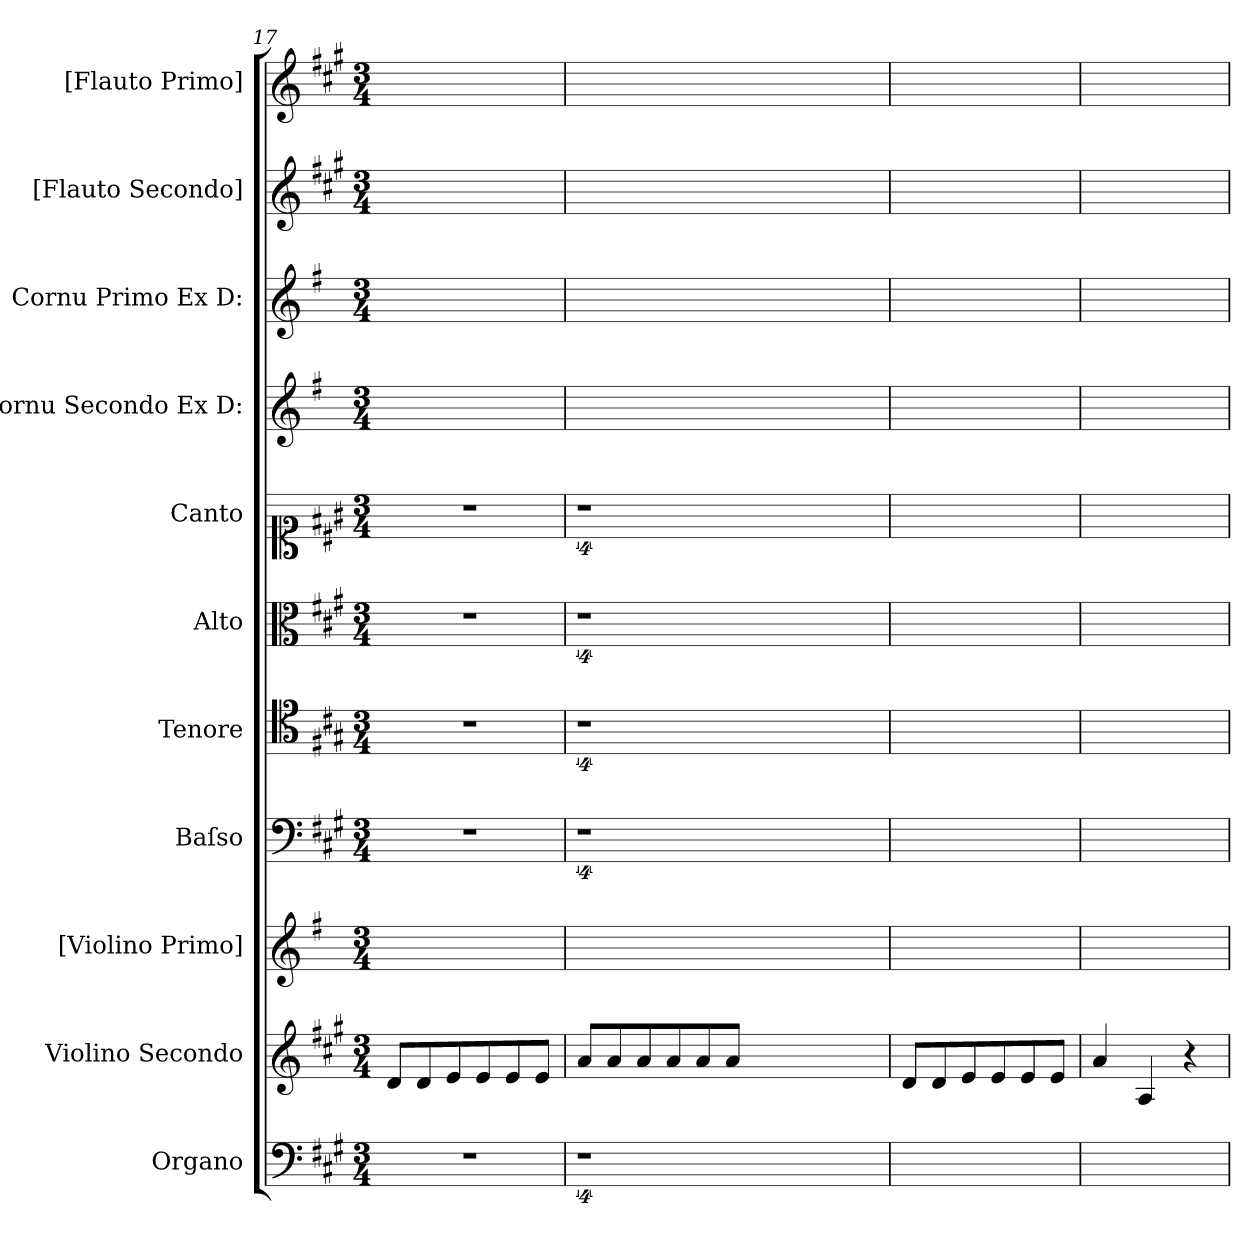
**kern	**kern	**kern	**kern	**kern	**kern	**kern	**kern	**kern	**kern	**kern
*part11	*part10	*part9	*part8	*part7	*part6	*part5	*part4	*part3	*part2	*part1
*staff11	*staff10	*staff9	*staff8	*staff7	*staff6	*staff5	*staff4	*staff3	*staff2	*staff1
*I"Organo	*I"Violino Secondo	*I"[Violino Primo]	*I"Baſso	*I"Tenore	*I"Alto	*I"Canto	*I"Cornu Secondo Ex D:	*I"Cornu Primo Ex D:	*I"[Flauto Secondo]	*I"[Flauto Primo]
*I'org	*I'vl 2	*I'[vl 1]	*I'B	*I'T	*I'A	*	*	*	*I'[fl 2]	*I'[fl 1]
*clefF4	*clefG2	*clefG2	*clefF4	*clefC4	*clefC3	*clefC1	*clefG2	*clefG2	*clefG2	*clefG2
*	*	*ITrd-1c-2	*	*	*	*	*ITrd-1c-2	*ITrd-1c-2	*	*
*k[f#c#g#]	*k[f#c#g#]	*k[f#c#g#]	*k[f#c#g#]	*k[f#c#g#]	*k[f#c#g#]	*k[f#c#g#]	*k[f#c#g#]	*k[f#c#g#]	*k[f#c#g#]	*k[f#c#g#]
*f#:	*f#:	*f#:	*f#:	*f#:	*f#:	*f#:	*f#:	*f#:	*f#:	*f#:
*M3/4	*M3/4	*M3/4	*M3/4	*M3/4	*M3/4	*M3/4	*M3/4	*M3/4	*M3/4	*M3/4
=17	=17	=17	=17	=17	=17	=17	=17	=17	=17	=17
2.r	8d/L	2.ryy	2.r	2.r	2.r	2.r	2.ryy	2.ryy	2.ryy	2.ryy
.	8d/	.	.	.	.	.	.	.	.	.
.	8e/	.	.	.	.	.	.	.	.	.
.	8e/	.	.	.	.	.	.	.	.	.
.	8e/	.	.	.	.	.	.	.	.	.
.	8e/J	.	.	.	.	.	.	.	.	.
=18	=18	=18	=18	=18	=18	=18	=18	=18	=18	=18
4%9r	8a/L	2.ryy	4%9r	4%9r	4%9r	4%9r	2.ryy	2.ryy	2.ryy	2.ryy
.	8a/	.	.	.	.	.	.	.	.	.
.	8a/	.	.	.	.	.	.	.	.	.
.	8a/	.	.	.	.	.	.	.	.	.
.	8a/	.	.	.	.	.	.	.	.	.
.	8a/J	.	.	.	.	.	.	.	.	.
.	1.ryy	1.ryy	.	.	.	.	1.ryy	1.ryy	1.ryy	1.ryy
=19	=19	=19	=19	=19	=19	=19	=19	=19	=19	=19
2.ryy	8d/L	2.ryy	2.ryy	2.ryy	2.ryy	2.ryy	2.ryy	2.ryy	2.ryy	2.ryy
.	8d/	.	.	.	.	.	.	.	.	.
.	8e/	.	.	.	.	.	.	.	.	.
.	8e/	.	.	.	.	.	.	.	.	.
.	8e/	.	.	.	.	.	.	.	.	.
.	8e/J	.	.	.	.	.	.	.	.	.
=20	=20	=20	=20	=20	=20	=20	=20	=20	=20	=20
2.ryy	4a/	2.ryy	2.ryy	2.ryy	2.ryy	2.ryy	2.ryy	2.ryy	2.ryy	2.ryy
.	4A/	.	.	.	.	.	.	.	.	.
.	4r	.	.	.	.	.	.	.	.	.
=	=	=	=	=	=	=	=	=	=	=
*-	*-	*-	*-	*-	*-	*-	*-	*-	*-	*-
